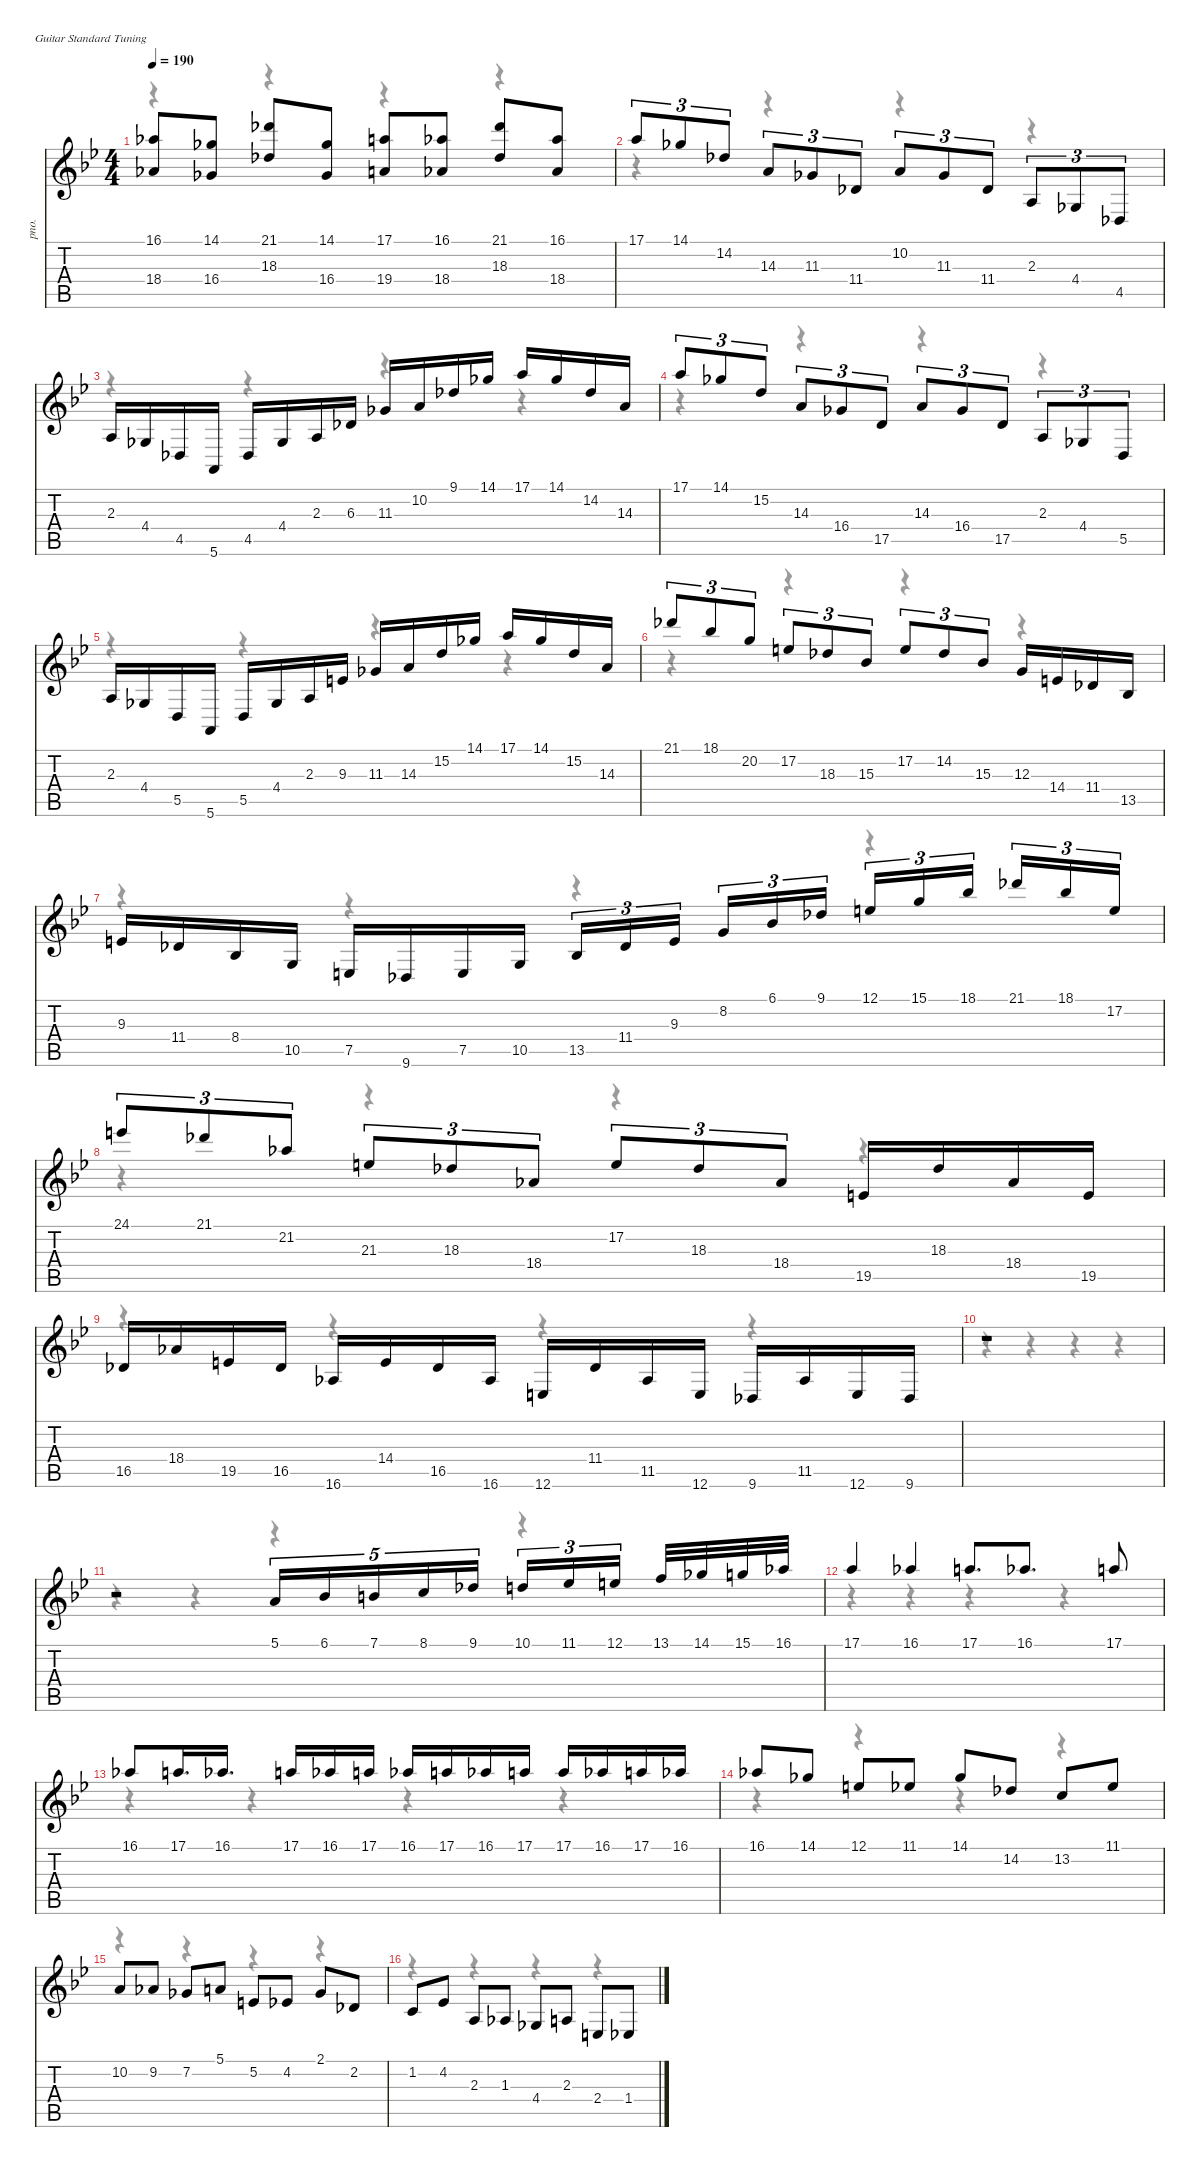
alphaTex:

\defaultSystemsLayout 4
\hideDynamics
\bracketExtendMode nobrackets
\otherSystemsTrackNameOrientation horizontal
\track ("Right Hand" "pno.") {instrument acousticgrandpiano}
\staff {score tabs}
\tuning (E4 B3 G3 D3 A2 E2)
\voice
\ts (4 4)
\tempo 190
\clef g2
\ks bb
(16.1{acc b} 18.4{acc b}).8{dy f} (14.1{acc b} 16.4{acc b}).8 (21.1{acc b} 18.3{acc b}).8 (14.1{acc b} 16.4{acc b}).8 (17.1{acc forcenatural} 19.4{acc forcenatural}).8 (16.1{acc b} 18.4{acc b}).8 (21.1{acc b} 18.3{acc b}).8 (16.1{acc b} 18.4{acc b}).8 |
17.1{acc forcenatural}.8{tu (3 2)} 14.1{acc b}.8{tu (3 2)} 14.2{acc b}.8{tu (3 2)} 14.3{acc forcenatural}.8{tu (3 2)} 11.3{acc b}.8{tu (3 2)} 11.4{acc b}.8{tu (3 2)} 10.2{acc forcenatural}.8{tu (3 2)} 11.3{acc b}.8{tu (3 2)} 11.4{acc b}.8{tu (3 2)} 2.3{acc forcenatural}.8{tu (3 2)} 4.4{acc b}.8{tu (3 2)} 4.5{acc b}.8{tu (3 2)} |
2.3{acc forcenatural}.16 4.4{acc b}.16 4.5{acc b}.16 5.6{acc forcenatural}.16 4.5{acc b}.16 4.4{acc b}.16 2.3{acc forcenatural}.16 6.3{acc b}.16 11.3{acc b}.16 10.2{acc forcenatural}.16 9.1{acc b}.16 14.1{acc b}.16 17.1{acc forcenatural}.16 14.1{acc b}.16 14.2{acc b}.16 14.3{acc forcenatural}.16 |
17.1{acc forcenatural}.8{tu (3 2)} 14.1{acc b}.8{tu (3 2)} 15.2{acc forcenatural}.8{tu (3 2)} 14.3{acc forcenatural}.8{tu (3 2)} 16.4{acc b}.8{tu (3 2)} 17.5{acc forcenatural}.8{tu (3 2)} 14.3{acc forcenatural}.8{tu (3 2)} 16.4{acc b}.8{tu (3 2)} 17.5{acc forcenatural}.8{tu (3 2)} 2.3{acc forcenatural}.8{tu (3 2)} 4.4{acc b}.8{tu (3 2)} 5.5{acc forcenatural}.8{tu (3 2)} |
2.3{acc forcenatural}.16 4.4{acc b}.16 5.5{acc forcenatural}.16 5.6{acc forcenatural}.16 5.5{acc forcenatural}.16 4.4{acc b}.16 2.3{acc forcenatural}.16 9.3{acc forcenatural}.16 11.3{acc b}.16 14.3{acc forcenatural}.16 15.2{acc forcenatural}.16 14.1{acc b}.16 17.1{acc forcenatural}.16 14.1{acc b}.16 15.2{acc forcenatural}.16 14.3{acc forcenatural}.16 |
21.1{acc b}.8{tu (3 2)} 18.1{acc b}.8{tu (3 2)} 20.2{acc forcenatural}.8{tu (3 2)} 17.2{acc forcenatural}.8{tu (3 2)} 18.3{acc b}.8{tu (3 2)} 15.3{acc b}.8{tu (3 2)} 17.2{acc forcenatural}.8{tu (3 2)} 14.2{acc b}.8{tu (3 2)} 15.3{acc b}.8{tu (3 2)} 12.3{acc forcenatural}.16 14.4{acc forcenatural}.16 11.4{acc b}.16 13.5{acc b}.16 |
9.3{acc forcenatural}.16 11.4{acc b}.16 8.4{acc b}.16 10.5{acc forcenatural}.16 7.5{acc forcenatural}.16 9.6{acc b}.16 7.5{acc forcenatural}.16 10.5{acc forcenatural}.16 13.5{acc b}.16{tu (3 2)} 11.4{acc b}.16{tu (3 2)} 9.3{acc forcenatural}.16{tu (3 2)} 8.2{acc forcenatural}.16{tu (3 2)} 6.1{acc b}.16{tu (3 2)} 9.1{acc b}.16{tu (3 2)} 12.1{acc forcenatural}.16{tu (3 2)} 15.1{acc forcenatural}.16{tu (3 2)} 18.1{acc b}.16{tu (3 2)} 21.1{acc b}.16{tu (3 2)} 18.1{acc b}.16{tu (3 2)} 17.2{acc forcenatural}.16{tu (3 2)} |
24.1{acc forcenatural}.8{tu (3 2)} 21.1{acc b}.8{tu (3 2)} 21.2{acc b}.8{tu (3 2)} 21.3{acc forcenatural}.8{tu (3 2)} 18.3{acc b}.8{tu (3 2)} 18.4{acc b}.8{tu (3 2)} 17.2{acc forcenatural}.8{tu (3 2)} 18.3{acc b}.8{tu (3 2)} 18.4{acc b}.8{tu (3 2)} 19.5{acc forcenatural}.16 18.3{acc b}.16 18.4{acc b}.16 19.5{acc forcenatural}.16 |
16.5{acc b}.16 18.4{acc b}.16 19.5{acc forcenatural}.16 16.5{acc b}.16 16.6{acc b}.16 14.4{acc forcenatural}.16 16.5{acc b}.16 16.6{acc b}.16 12.6{acc forcenatural}.16 11.4{acc b}.16 11.5{acc b}.16 12.6{acc forcenatural}.16 9.6{acc b}.16 11.5{acc b}.16 12.6{acc forcenatural}.16 9.6{acc b}.16 |
r.1 |
r.2 5.1{acc forcenatural}.16{tu (5 4)} 6.1{acc b}.16{tu (5 4)} 7.1{acc forcenatural}.16{tu (5 4)} 8.1{acc forcenatural}.16{tu (5 4)} 9.1{acc b}.16{tu (5 4)} 10.1{acc forcenatural}.16{tu (3 2)} 11.1{acc b}.16{tu (3 2)} 12.1{acc forcenatural}.16{tu (3 2)} 13.1{acc forcenatural}.32 14.1{acc b}.32 15.1{acc forcenatural}.32 16.1{acc b}.32 |
17.1{acc forcenatural}.4 16.1{acc b}.4 17.1{acc forcenatural}.8{d} 16.1{acc b}.8{d} 17.1{acc forcenatural}.8 |
16.1{acc b}.8 17.1{acc forcenatural}.16{d} 16.1{acc b}.16{d} 17.1{acc forcenatural}.16 16.1{acc b}.16 17.1{acc forcenatural}.16 16.1{acc b}.16 17.1{acc forcenatural}.16 16.1{acc b}.16 17.1{acc forcenatural}.16 17.1{acc forcenatural}.16 16.1{acc b}.16 17.1{acc forcenatural}.16 16.1{acc b}.16 |
16.1{acc b}.8 14.1{acc b}.8 12.1{acc forcenatural}.8 11.1{acc b}.8 14.1{acc b}.8 14.2{acc b}.8 13.2{acc forcenatural}.8 11.1{acc b}.8 |
10.2{acc forcenatural}.8 9.2{acc b}.8 7.2{acc b}.8 5.1{acc forcenatural}.8 5.2{acc forcenatural}.8 4.2{acc b}.8 2.1{acc b}.8 2.2{acc b}.8 |
1.2{acc forcenatural}.8 4.2{acc b}.8 2.3{acc forcenatural}.8 1.3{acc b}.8 4.4{acc b}.8 2.3{acc forcenatural}.8 2.4{acc forcenatural}.8 1.4{acc b}.8
\voice
\clef g2
\ottava regular
\simile none
\ks bb
r.4{dy mf} r.4 r.4 r.4 |
r.4 r.4 r.4 r.4 |
r.4 r.4 r.4 r.4 |
r.4 r.4 r.4 r.4 |
r.4 r.4 r.4 r.4 |
r.4 r.4 r.4 r.4 |
r.4 r.4 r.4 r.4 |
r.4 r.4 r.4 r.4 |
r.4 r.4 r.4 r.4 |
r.4 r.4 r.4 r.4 |
r.4 r.4 r.4 r.4 |
r.4 r.4 r.4 r.4 |
r.4 r.4 r.4 r.4 |
r.4 r.4 r.4 r.4 |
r.4 r.4 r.4 r.4 |
r.4 r.4 r.4 r.4
